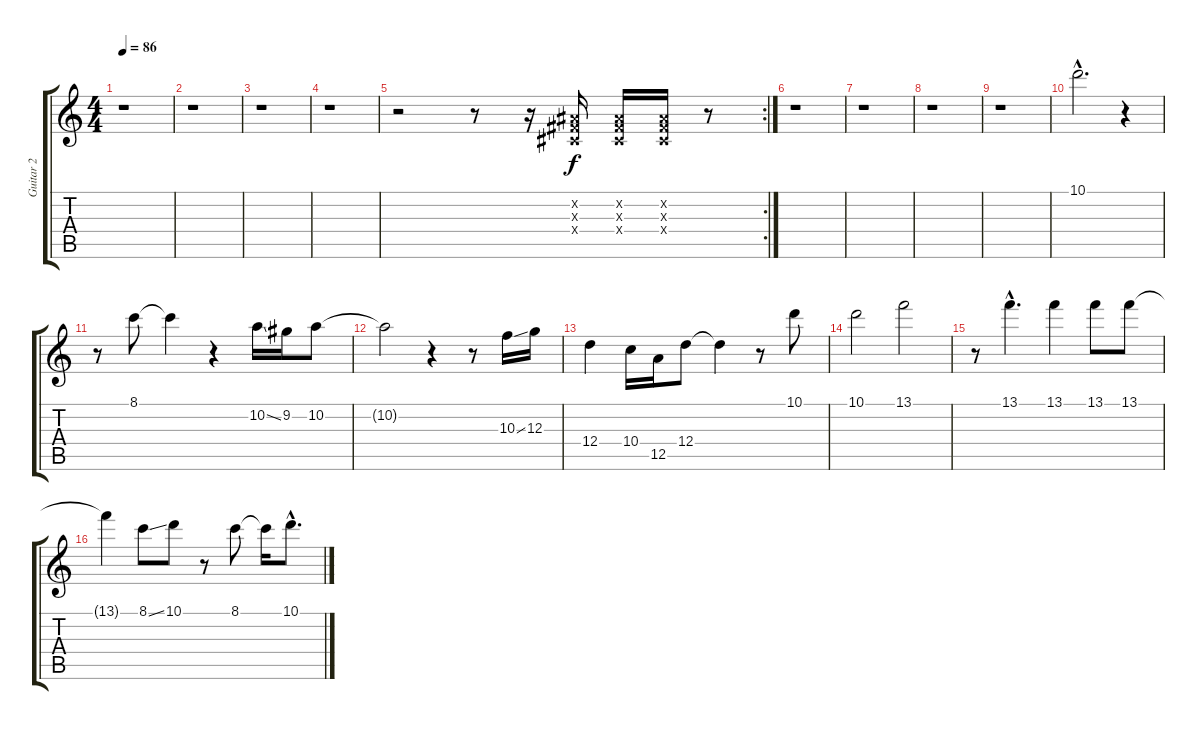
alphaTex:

\track ("Guitar 2" "Guitar 2") {instrument distortionguitar}
\staff {score tabs}
\tuning (E4 B3 G3 D3 A2 D2) {hide}
\ts (4 4)
\tempo 86
\clef g2
\ks c
r.1{dy f} |
r.1 |
r.1 |
r.1 |
\rc 2
r.2 r.8 r.16 (-1.2{x} -1.3{x} -1.4{x}).16 (-1.2{x} -1.3{x} -1.4{x}).16 (-1.2{x} -1.3{x} -1.4{x}).16 r.8 |
r.1 |
r.1 |
r.1 |
r.1 |
10.1{hac}.2{d} r.4 |
r.8 8.1.8 8.1{t}.4 r.4 10.2{ss}.16 9.2.16 10.2.8 |
10.2{t}.2 r.4 r.8 10.3{ss}.16 12.3.16 |
12.4.4 10.4.16 12.5.16 12.4.8 12.4{t}.4 r.8 10.1.8 |
10.1.2 13.1.2 |
r.8 13.1{hac}.4{d} 13.1.4 13.1.8 13.1.8 |
13.1{t}.4 8.1{ss}.8 10.1.8 r.8 8.1.8 8.1{t}.16 10.1{hac}.8{d}
